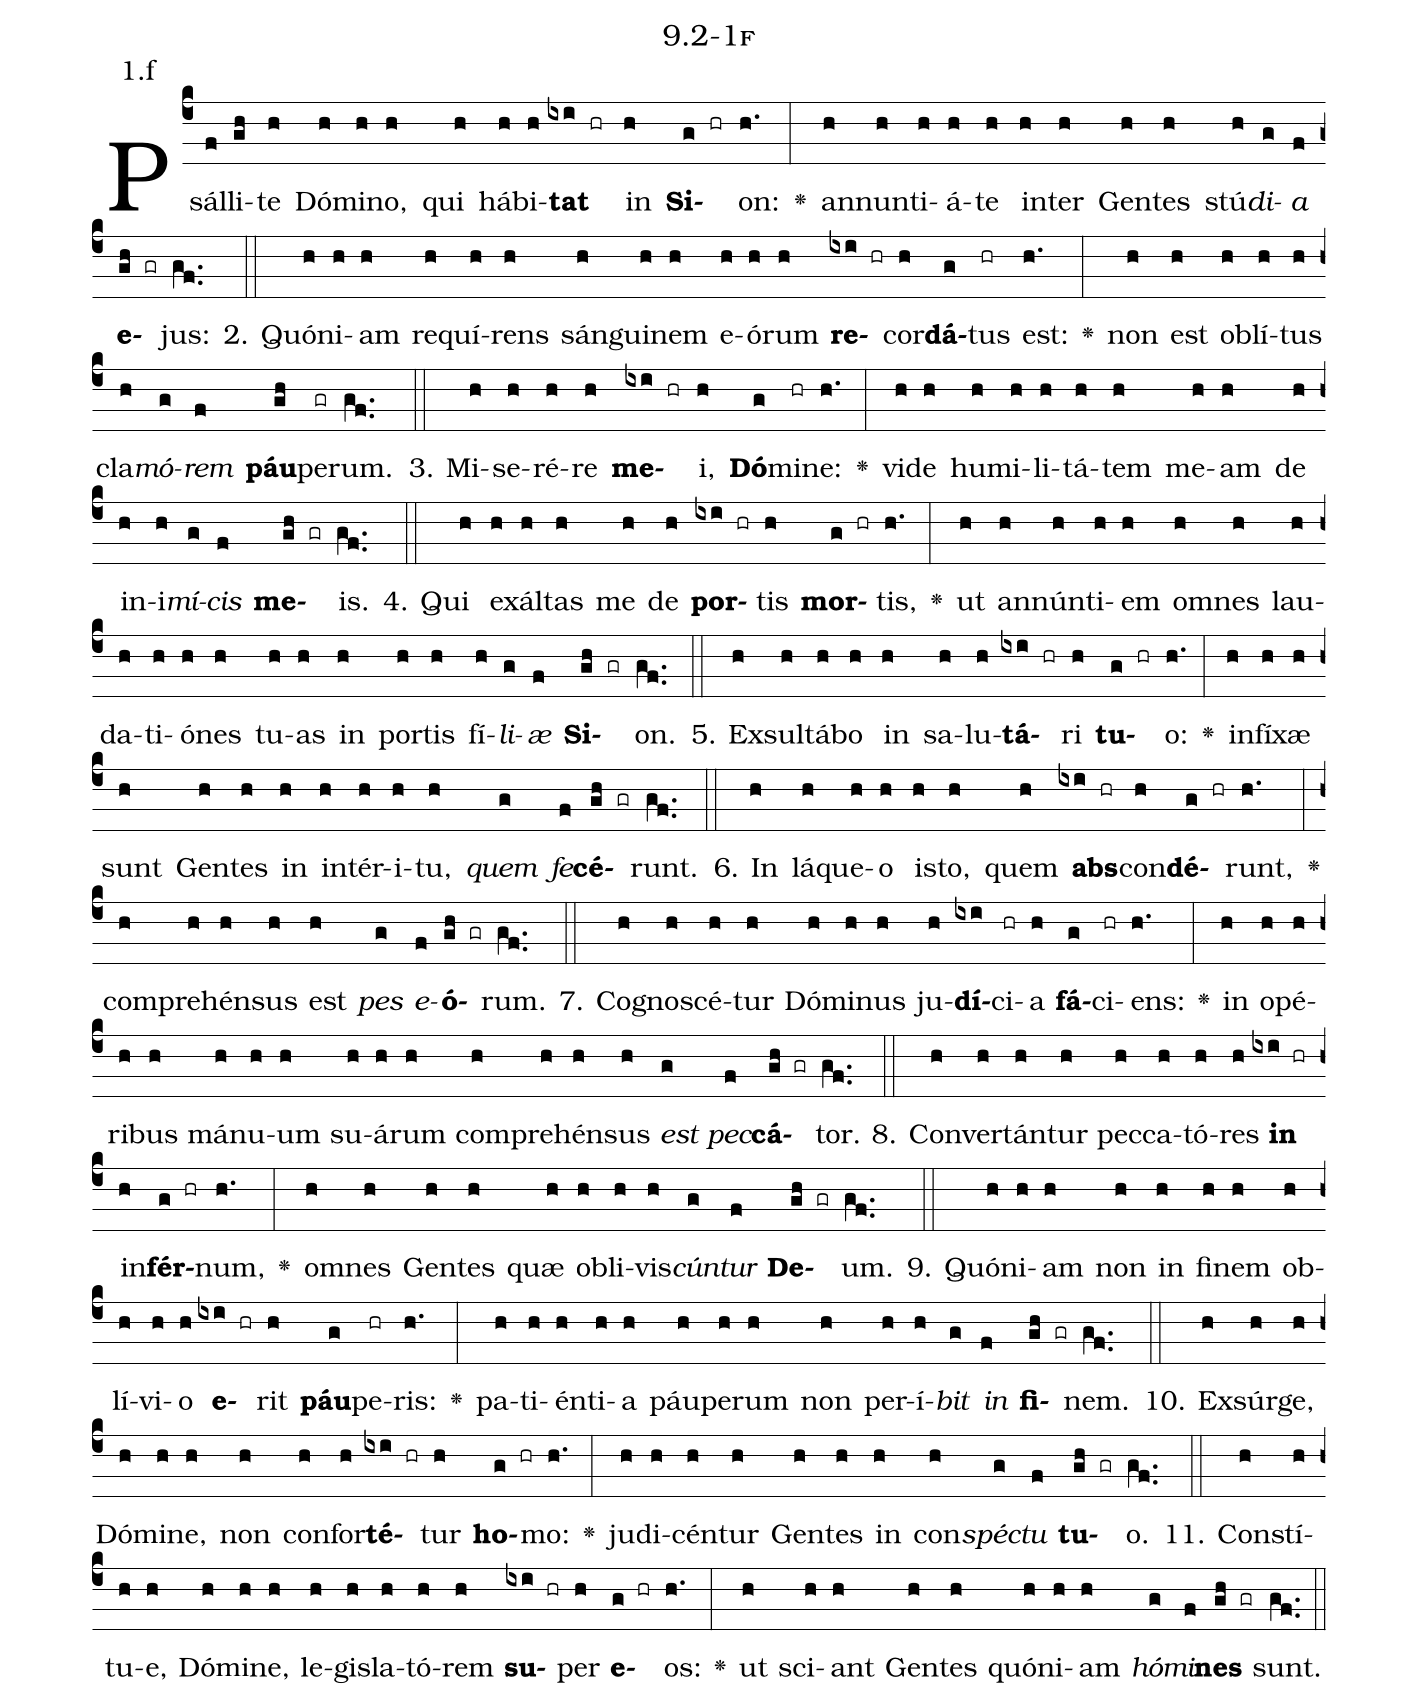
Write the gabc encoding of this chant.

name: 9.2-1f;
annotation: 1.f;
%%
(c4)Psál(f)li(gh)te(h) Dó(h)mi(h)no,(h) qui(h) há(h)bi(h)<b>tat</b>(ixi hr) in(h) <b>Si</b>(g hr)on:(h.) <v>\greheightstar</v>(:) an(h)nun(h)ti(h)á(h)te(h) in(h)ter(h) Gen(h)tes(h) stú(h)<i>di</i>(g)<i>a</i>(f) <b>e</b>(gh gr)jus:(gf..) (::)
2. Quón(h)i(h)am(h) re(h)quí(h)rens(h) sán(h)gui(h)nem(h) e(h)ó(h)rum(h) <b>re</b>(ixi hr)cor(h)<b>dá</b>(g)tus(hr) est:(h.) <v>\greheightstar</v>(:) non(h) est(h) ob(h)lí(h)tus(h) cla(h)<i>mó</i>(g)<i>rem</i>(f) <b>páu</b>(gh)pe(gr)rum.(gf..) (::)
3. Mi(h)se(h)ré(h)re(h) <b>me</b>(ixi hr)i,(h) <b>Dó</b>(g)mi(hr)ne:(h.) <v>\greheightstar</v>(:) vi(h)de(h) hu(h)mi(h)li(h)tá(h)tem(h) me(h)am(h) de(h) in(h)i(h)<i>mí</i>(g)<i>cis</i>(f) <b>me</b>(gh gr)is.(gf..) (::)
4. Qui(h) ex(h)ál(h)tas(h) me(h) de(h) <b>por</b>(ixi hr)tis(h) <b>mor</b>(g hr)tis,(h.) <v>\greheightstar</v>(:) ut(h) an(h)nún(h)ti(h)em(h) om(h)nes(h) lau(h)da(h)ti(h)ó(h)nes(h) tu(h)as(h) in(h) por(h)tis(h) fí(h)<i>li</i>(g)<i>æ</i>(f) <b>Si</b>(gh gr)on.(gf..) (::)
5. Ex(h)sul(h)tá(h)bo(h) in(h) sa(h)lu(h)<b>tá</b>(ixi hr)ri(h) <b>tu</b>(g hr)o:(h.) <v>\greheightstar</v>(:) in(h)fí(h)xæ(h) sunt(h) Gen(h)tes(h) in(h) in(h)tér(h)i(h)tu,(h) <i>quem</i>(g) <i>fe</i>(f)<b>cé</b>(gh gr)runt.(gf..) (::)
6. In(h) lá(h)que(h)o(h) is(h)to,(h) quem(h) <b>abs</b>(ixi hr)con(h)<b>dé</b>(g hr)runt,(h.) <v>\greheightstar</v>(:) com(h)pre(h)hén(h)sus(h) est(h) <i>pes</i>(g) <i>e</i>(f)<b>ó</b>(gh gr)rum.(gf..) (::)
7. Co(h)gno(h)scé(h)tur(h) Dó(h)mi(h)nus(h) ju(h)<b>dí</b>(ixi)ci(hr)a(h) <b>fá</b>(g)ci(hr)ens:(h.) <v>\greheightstar</v>(:) in(h) o(h)pé(h)ri(h)bus(h) má(h)nu(h)um(h) su(h)á(h)rum(h) com(h)pre(h)hén(h)sus(h) <i>est</i>(g) <i>pec</i>(f)<b>cá</b>(gh gr)tor.(gf..) (::)
8. Con(h)ver(h)tán(h)tur(h) pec(h)ca(h)tó(h)res(h) <b>in</b>(ixi hr) in(h)<b>fér</b>(g hr)num,(h.) <v>\greheightstar</v>(:) om(h)nes(h) Gen(h)tes(h) quæ(h) ob(h)li(h)vis(h)<i>cún</i>(g)<i>tur</i>(f) <b>De</b>(gh gr)um.(gf..) (::)
9. Quón(h)i(h)am(h) non(h) in(h) fi(h)nem(h) ob(h)lí(h)vi(h)o(h) <b>e</b>(ixi hr)rit(h) <b>páu</b>(g)pe(hr)ris:(h.) <v>\greheightstar</v>(:) pa(h)ti(h)én(h)ti(h)a(h) páu(h)pe(h)rum(h) non(h) per(h)í(h)<i>bit</i>(g) <i>in</i>(f) <b>fi</b>(gh gr)nem.(gf..) (::)
10. Ex(h)súr(h)ge,(h) Dó(h)mi(h)ne,(h) non(h) con(h)for(h)<b>té</b>(ixi hr)tur(h) <b>ho</b>(g hr)mo:(h.) <v>\greheightstar</v>(:) ju(h)di(h)cén(h)tur(h) Gen(h)tes(h) in(h) con(h)<i>spéc</i>(g)<i>tu</i>(f) <b>tu</b>(gh gr)o.(gf..) (::)
11. Con(h)stí(h)tu(h)e,(h) Dó(h)mi(h)ne,(h) le(h)gis(h)la(h)tó(h)rem(h) <b>su</b>(ixi hr)per(h) <b>e</b>(g hr)os:(h.) <v>\greheightstar</v>(:) ut(h) sci(h)ant(h) Gen(h)tes(h) quón(h)i(h)am(h) <i>hó</i>(g)<i>mi</i>(f)<b>nes</b>(gh gr) sunt.(gf..) (::)
